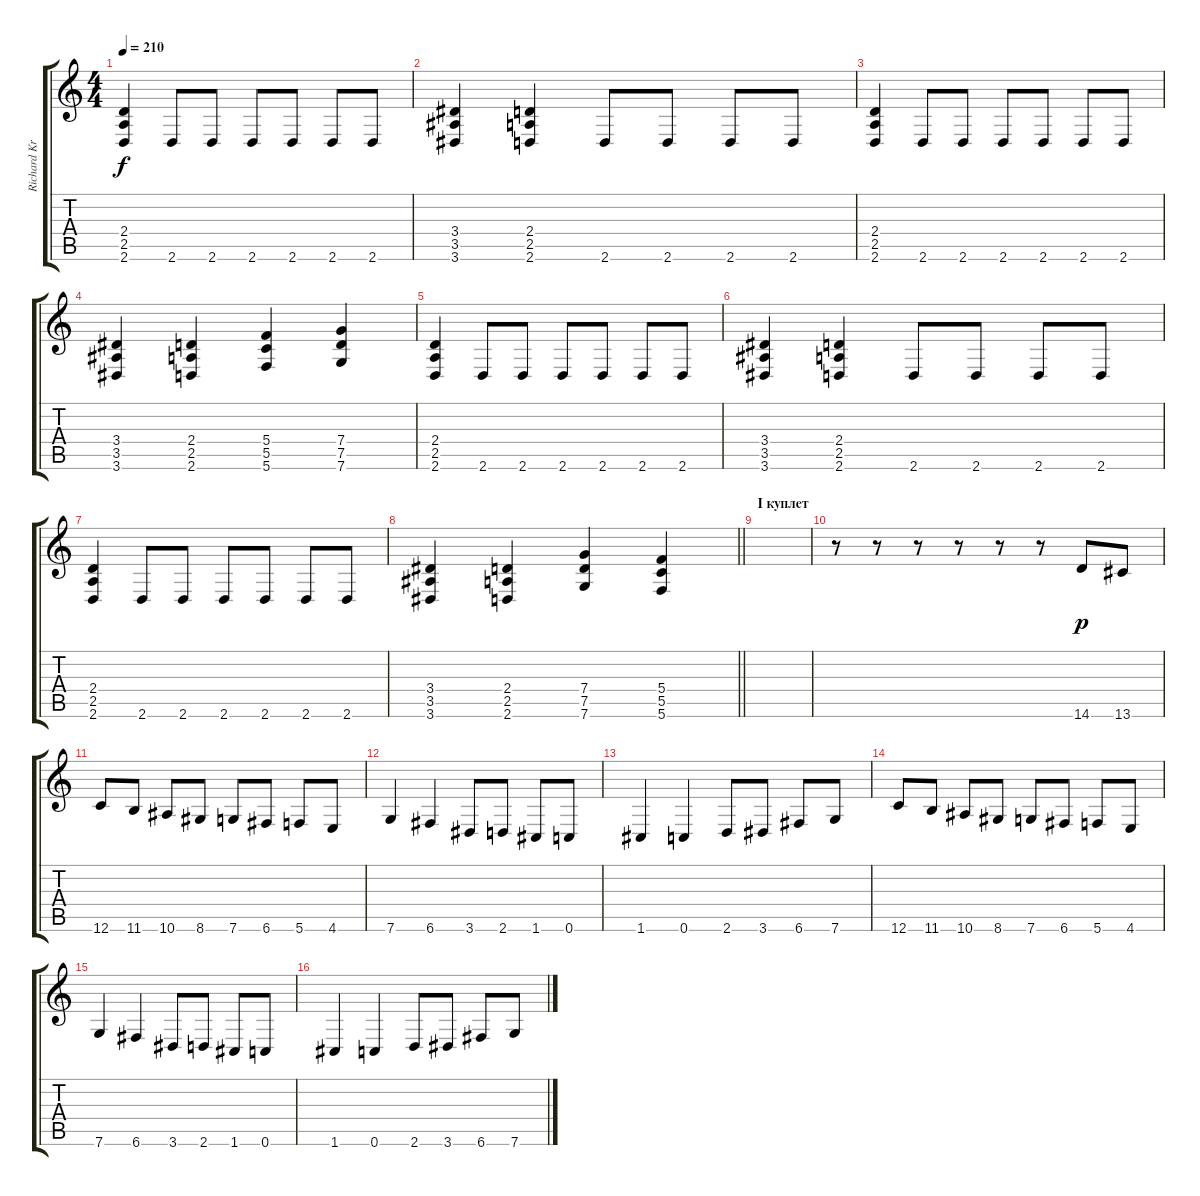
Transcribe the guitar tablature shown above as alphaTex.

\track ("Richard Kruspe" "Richard Kr") {instrument distortionguitar}
\staff {score tabs}
\tuning (E4 C4 G3 C3 G2 C2) {hide}
\ts (4 4)
\tempo 210
\clef g2
\ks c
(2.4 2.5 2.6).4{dy f} 2.6.8 2.6.8 2.6.8 2.6.8 2.6.8 2.6.8 |
(3.4 3.5 3.6).4 (2.4 2.5 2.6).4 2.6.8 2.6.8 2.6.8 2.6.8 |
(2.4 2.5 2.6).4 2.6.8 2.6.8 2.6.8 2.6.8 2.6.8 2.6.8 |
(3.4 3.5 3.6).4 (2.4 2.5 2.6).4 (5.4 5.5 5.6).4 (7.4 7.5 7.6).4 |
(2.4 2.5 2.6).4 2.6.8 2.6.8 2.6.8 2.6.8 2.6.8 2.6.8 |
(3.4 3.5 3.6).4 (2.4 2.5 2.6).4 2.6.8 2.6.8 2.6.8 2.6.8 |
(2.4 2.5 2.6).4 2.6.8 2.6.8 2.6.8 2.6.8 2.6.8 2.6.8 |
\barLineRight lightlight
(3.4 3.5 3.6).4 (2.4 2.5 2.6).4 (7.4 7.5 7.6).4 (5.4 5.5 5.6).4 |
\section ("" "I куплет")
|
r.8 r.8 r.8 r.8 r.8 r.8 14.6.8{dy p volume 16 balance 8 instrument guitarfretnoise} 13.6.8 |
12.6.8 11.6.8 10.6.8 8.6.8 7.6.8 6.6.8 5.6.8 4.6.8 |
7.6.4 6.6.4 3.6.8 2.6.8 1.6.8 0.6.8 |
1.6.4 0.6.4 2.6.8 3.6.8 6.6.8 7.6.8 |
12.6.8 11.6.8 10.6.8 8.6.8 7.6.8 6.6.8 5.6.8 4.6.8 |
7.6.4 6.6.4 3.6.8 2.6.8 1.6.8 0.6.8 |
1.6.4 0.6.4 2.6.8 3.6.8 6.6.8 7.6.8
